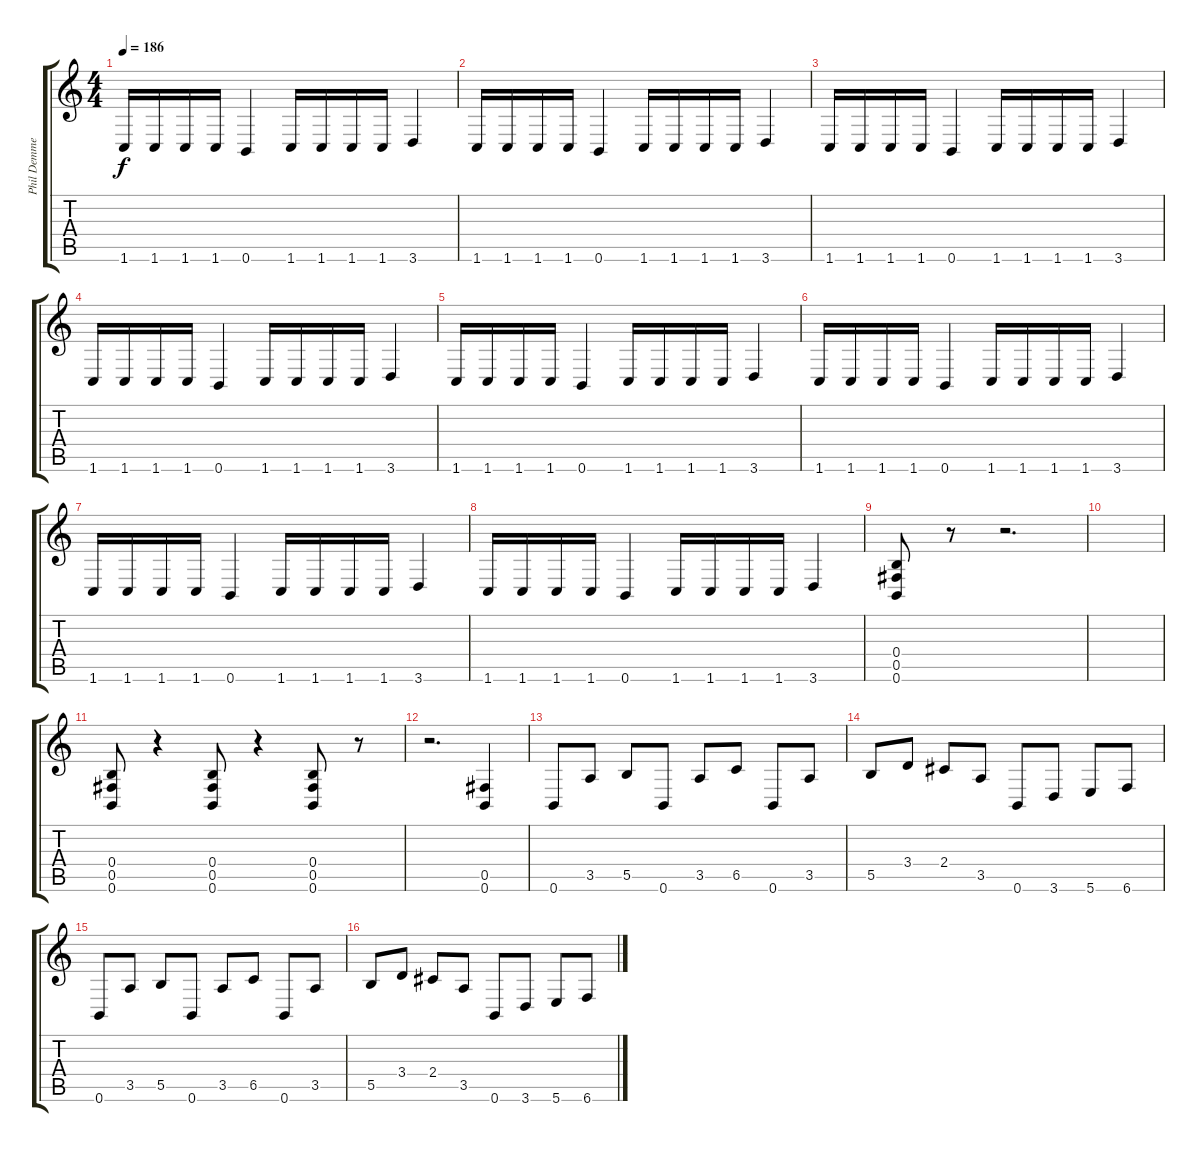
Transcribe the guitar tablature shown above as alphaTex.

\track ("Phil Demmel" "Phil Demme") {instrument distortionguitar}
\staff {score tabs}
\tuning (Db4 Ab3 E3 B2 Gb2 B1) {hide}
\ts (4 4)
\tempo 186
\clef g2
\ks c
1.6.16{dy f} 1.6.16 1.6.16 1.6.16 0.6.4 1.6.16 1.6.16 1.6.16 1.6.16 3.6.4 |
1.6.16 1.6.16 1.6.16 1.6.16 0.6.4 1.6.16 1.6.16 1.6.16 1.6.16 3.6.4 |
1.6.16 1.6.16 1.6.16 1.6.16 0.6.4 1.6.16 1.6.16 1.6.16 1.6.16 3.6.4 |
1.6.16 1.6.16 1.6.16 1.6.16 0.6.4 1.6.16 1.6.16 1.6.16 1.6.16 3.6.4 |
1.6.16 1.6.16 1.6.16 1.6.16 0.6.4 1.6.16 1.6.16 1.6.16 1.6.16 3.6.4 |
1.6.16 1.6.16 1.6.16 1.6.16 0.6.4 1.6.16 1.6.16 1.6.16 1.6.16 3.6.4 |
1.6.16 1.6.16 1.6.16 1.6.16 0.6.4 1.6.16 1.6.16 1.6.16 1.6.16 3.6.4 |
1.6.16 1.6.16 1.6.16 1.6.16 0.6.4 1.6.16 1.6.16 1.6.16 1.6.16 3.6.4 |
(0.4 0.5 0.6).8 r.8 r.2{d} |
|
(0.4 0.5 0.6).8 r.4 (0.4 0.5 0.6).8 r.4 (0.4 0.5 0.6).8 r.8 |
r.2{d} (0.5 0.6).4 |
0.6.8 3.5.8 5.5.8 0.6.8 3.5.8 6.5.8 0.6.8 3.5.8 |
5.5.8 3.4.8 2.4.8 3.5.8 0.6.8 3.6.8 5.6.8 6.6.8 |
0.6.8 3.5.8 5.5.8 0.6.8 3.5.8 6.5.8 0.6.8 3.5.8 |
5.5.8 3.4.8 2.4.8 3.5.8 0.6.8 3.6.8 5.6.8 6.6.8
